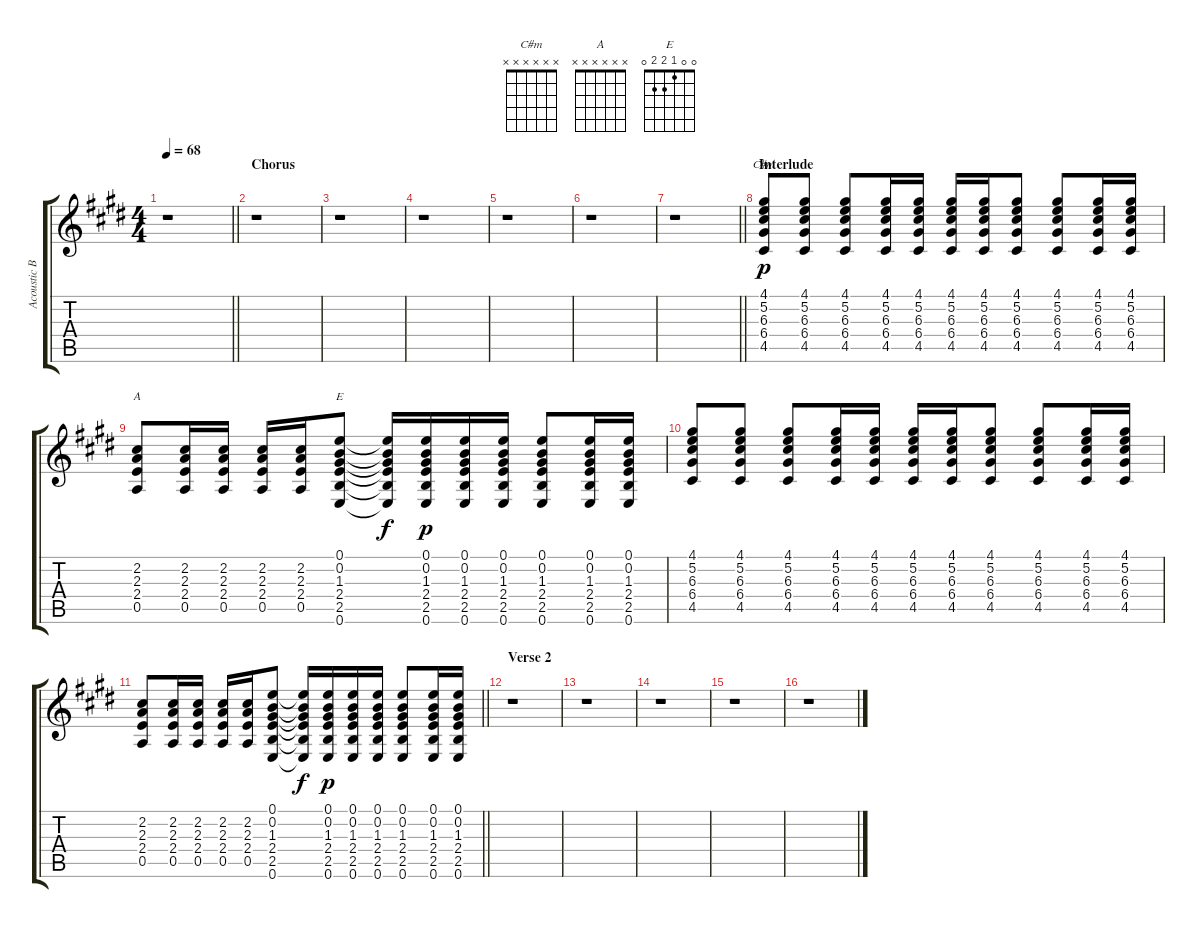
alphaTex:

\track ("Acoustic Backing" "Acoustic B") {instrument acousticguitarsteel}
\staff {score tabs}
\tuning (E4 B3 G3 D3 A2 E2) {hide}
\chord ("C#m" x x x x x x)
\chord ("A" x x x x x x)
\chord ("E" 0 0 1 2 2 0)
\ts (4 4)
\tempo 68
\clef g2
\barLineRight lightlight
\ks e
r.1{dy p} |
\section ("" "Chorus")
r.1 |
r.1 |
r.1 |
r.1 |
r.1 |
\barLineRight lightlight
r.1 |
\section ("" "Interlude")
(4.1 5.2 6.3 6.4 4.5).8{ch "C#m"} (4.1 5.2 6.3 6.4 4.5).8 (4.1 5.2 6.3 6.4 4.5).8 (4.1 5.2 6.3 6.4 4.5).16 (4.1 5.2 6.3 6.4 4.5).16 (4.1 5.2 6.3 6.4 4.5).16 (4.1 5.2 6.3 6.4 4.5).16 (4.1 5.2 6.3 6.4 4.5).8 (4.1 5.2 6.3 6.4 4.5).8 (4.1 5.2 6.3 6.4 4.5).16 (4.1 5.2 6.3 6.4 4.5).16 |
(2.2 2.3 2.4 0.5).8{ch "A"} (2.2 2.3 2.4 0.5).16 (2.2 2.3 2.4 0.5).16 (2.2 2.3 2.4 0.5).16 (2.2 2.3 2.4 0.5).16 (0.1 0.2 1.3 2.4 2.5 0.6).8{ch "E"} (0.1{t} 0.2{t} 1.3{t} 2.4{t} 2.5{t} 0.6{t}).16{dy f} (0.1 0.2 1.3 2.4 2.5 0.6).16{dy p} (0.1 0.2 1.3 2.4 2.5 0.6).16 (0.1 0.2 1.3 2.4 2.5 0.6).16 (0.1 0.2 1.3 2.4 2.5 0.6).8 (0.1 0.2 1.3 2.4 2.5 0.6).16 (0.1 0.2 1.3 2.4 2.5 0.6).16 |
(4.1 5.2 6.3 6.4 4.5).8 (4.1 5.2 6.3 6.4 4.5).8 (4.1 5.2 6.3 6.4 4.5).8 (4.1 5.2 6.3 6.4 4.5).16 (4.1 5.2 6.3 6.4 4.5).16 (4.1 5.2 6.3 6.4 4.5).16 (4.1 5.2 6.3 6.4 4.5).16 (4.1 5.2 6.3 6.4 4.5).8 (4.1 5.2 6.3 6.4 4.5).8 (4.1 5.2 6.3 6.4 4.5).16 (4.1 5.2 6.3 6.4 4.5).16 |
\barLineRight lightlight
(2.2 2.3 2.4 0.5).8 (2.2 2.3 2.4 0.5).16 (2.2 2.3 2.4 0.5).16 (2.2 2.3 2.4 0.5).16 (2.2 2.3 2.4 0.5).16 (0.1 0.2 1.3 2.4 2.5 0.6).8 (0.1{t} 0.2{t} 1.3{t} 2.4{t} 2.5{t} 0.6{t}).16{dy f} (0.1 0.2 1.3 2.4 2.5 0.6).16{dy p} (0.1 0.2 1.3 2.4 2.5 0.6).16 (0.1 0.2 1.3 2.4 2.5 0.6).16 (0.1 0.2 1.3 2.4 2.5 0.6).8 (0.1 0.2 1.3 2.4 2.5 0.6).16 (0.1 0.2 1.3 2.4 2.5 0.6).16 |
\section ("" "Verse 2")
r.1 |
r.1 |
r.1 |
r.1 |
r.1
